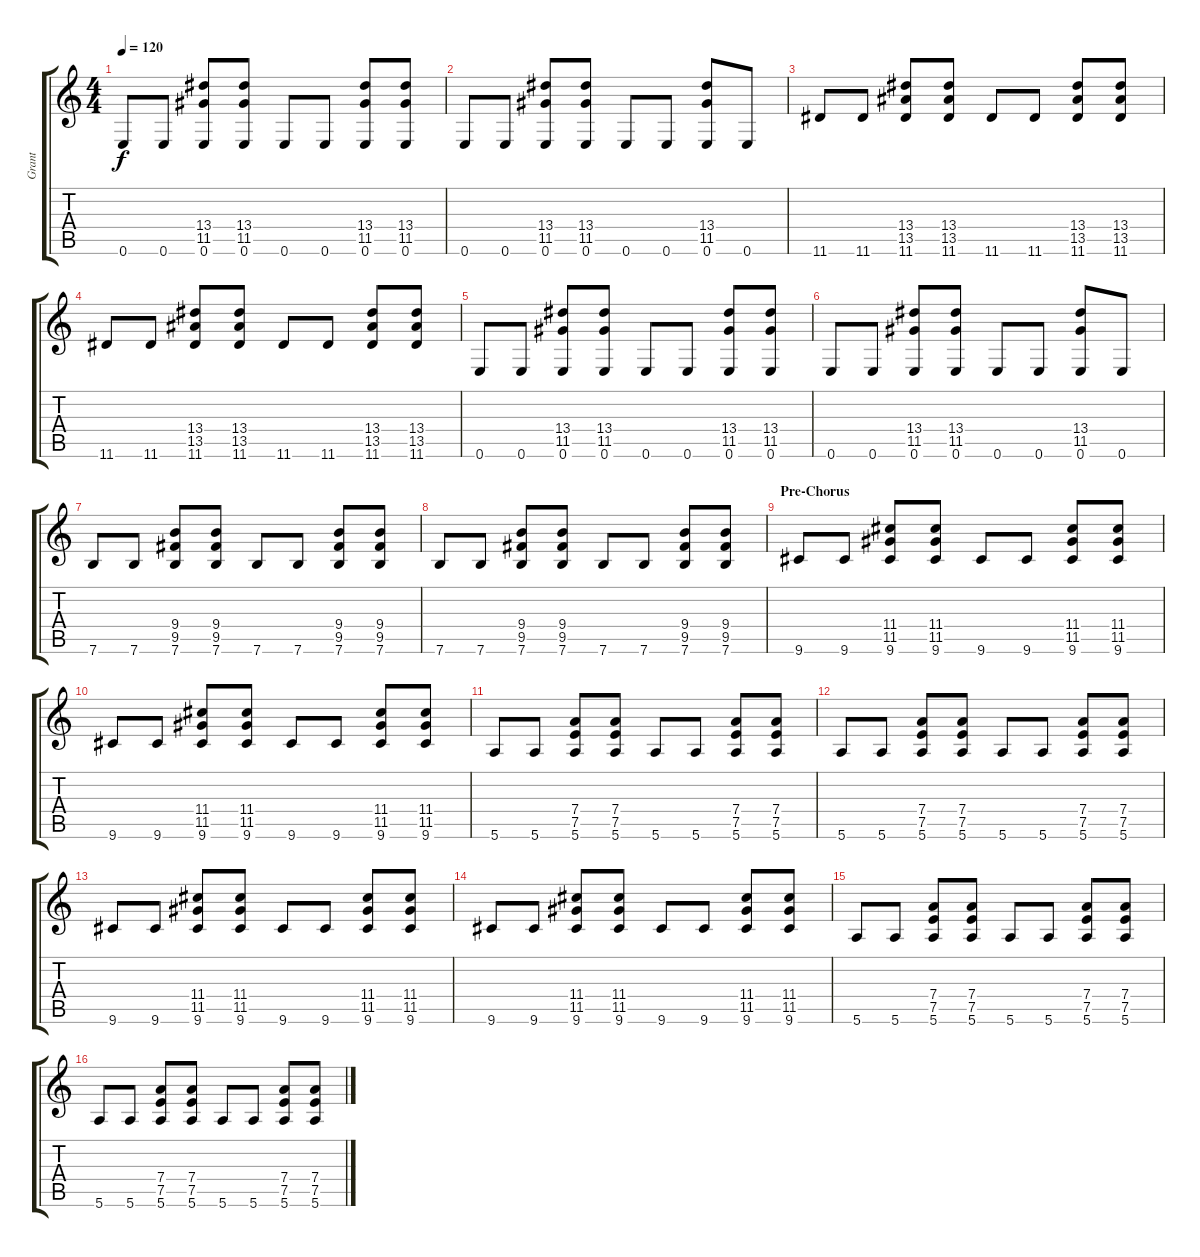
\track ("Grant" "Grant") {instrument distortionguitar}
\staff {score tabs}
\tuning (E4 B3 G3 D3 A2 E2) {hide}
\ts (4 4)
\tempo 120
\clef g2
\ks c
0.6.8{dy f} 0.6.8 (13.4 11.5 0.6).8 (13.4 11.5 0.6).8 0.6.8 0.6.8 (13.4 11.5 0.6).8 (13.4 11.5 0.6).8 |
0.6.8 0.6.8 (13.4 11.5 0.6).8 (13.4 11.5 0.6).8 0.6.8 0.6.8 (13.4 11.5 0.6).8 0.6.8 |
11.6.8 11.6.8 (13.4 13.5 11.6).8 (13.4 13.5 11.6).8 11.6.8 11.6.8 (13.4 13.5 11.6).8 (13.4 13.5 11.6).8 |
11.6.8 11.6.8 (13.4 13.5 11.6).8 (13.4 13.5 11.6).8 11.6.8 11.6.8 (13.4 13.5 11.6).8 (13.4 13.5 11.6).8 |
0.6.8 0.6.8 (13.4 11.5 0.6).8 (13.4 11.5 0.6).8 0.6.8 0.6.8 (13.4 11.5 0.6).8 (13.4 11.5 0.6).8 |
0.6.8 0.6.8 (13.4 11.5 0.6).8 (13.4 11.5 0.6).8 0.6.8 0.6.8 (13.4 11.5 0.6).8 0.6.8 |
7.6.8 7.6.8 (9.4 9.5 7.6).8 (9.4 9.5 7.6).8 7.6.8 7.6.8 (9.4 9.5 7.6).8 (9.4 9.5 7.6).8 |
7.6.8 7.6.8 (9.4 9.5 7.6).8 (9.4 9.5 7.6).8 7.6.8 7.6.8 (9.4 9.5 7.6).8 (9.4 9.5 7.6).8 |
\section ("" "Pre-Chorus")
9.6.8 9.6.8 (11.4 11.5 9.6).8 (11.4 11.5 9.6).8 9.6.8 9.6.8 (11.4 11.5 9.6).8 (11.4 11.5 9.6).8 |
9.6.8 9.6.8 (11.4 11.5 9.6).8 (11.4 11.5 9.6).8 9.6.8 9.6.8 (11.4 11.5 9.6).8 (11.4 11.5 9.6).8 |
5.6.8 5.6.8 (7.4 7.5 5.6).8 (7.4 7.5 5.6).8 5.6.8 5.6.8 (7.4 7.5 5.6).8 (7.4 7.5 5.6).8 |
5.6.8 5.6.8 (7.4 7.5 5.6).8 (7.4 7.5 5.6).8 5.6.8 5.6.8 (7.4 7.5 5.6).8 (7.4 7.5 5.6).8 |
9.6.8 9.6.8 (11.4 11.5 9.6).8 (11.4 11.5 9.6).8 9.6.8 9.6.8 (11.4 11.5 9.6).8 (11.4 11.5 9.6).8 |
9.6.8 9.6.8 (11.4 11.5 9.6).8 (11.4 11.5 9.6).8 9.6.8 9.6.8 (11.4 11.5 9.6).8 (11.4 11.5 9.6).8 |
5.6.8 5.6.8 (7.4 7.5 5.6).8 (7.4 7.5 5.6).8 5.6.8 5.6.8 (7.4 7.5 5.6).8 (7.4 7.5 5.6).8 |
5.6.8 5.6.8 (7.4 7.5 5.6).8 (7.4 7.5 5.6).8 5.6.8 5.6.8 (7.4 7.5 5.6).8 (7.4 7.5 5.6).8
